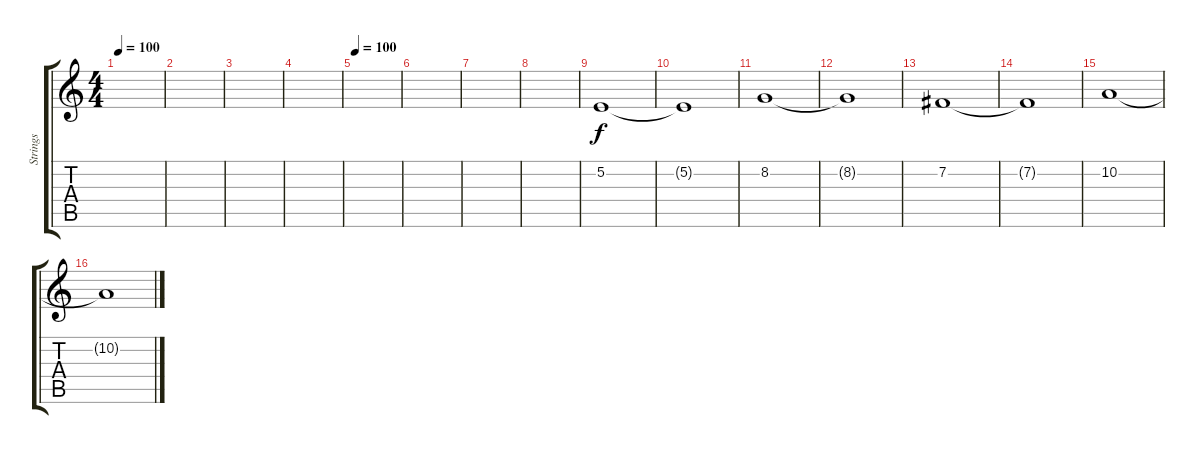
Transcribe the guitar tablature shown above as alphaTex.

\track ("Strings" "Strings") {instrument stringensemble1}
\staff {score tabs}
\tuning (E4 B3 G3 D3 A2 E2) {hide}
\ts (4 4)
\tempo 100
\clef g2
\ks c
|
|
|
|
\tempo 100
|
|
|
|
5.2.1{instrument stringensemble2} |
5.2{t}.1 |
8.2.1 |
8.2{t}.1 |
7.2.1 |
7.2{t}.1 |
10.2.1 |
10.2{t}.1
